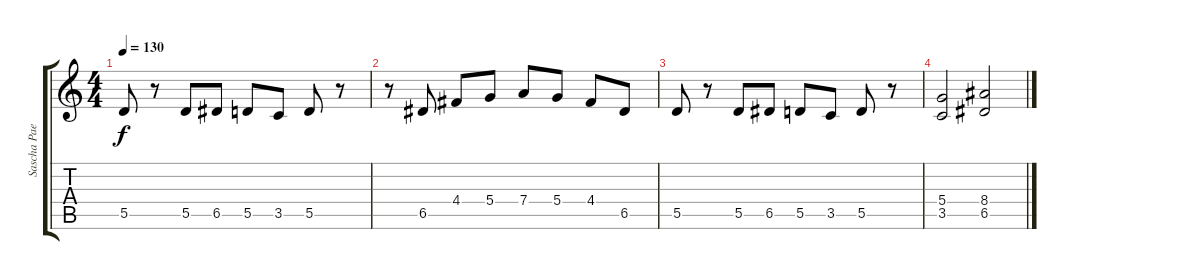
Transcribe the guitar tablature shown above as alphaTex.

\track ("Sascha Paeth" "Sascha Pae") {instrument distortionguitar}
\staff {score tabs}
\tuning (E4 B3 G3 D3 A2 E2) {hide}
\ts (4 4)
\tempo 130
\clef g2
\ks c
5.5.8{dy f} r.8 5.5.8 6.5.8 5.5.8 3.5.8 5.5.8 r.8 |
r.8 6.5.8 4.4.8 5.4.8 7.4.8 5.4.8 4.4.8 6.5.8 |
5.5.8 r.8 5.5.8 6.5.8 5.5.8 3.5.8 5.5.8 r.8 |
(5.4 3.5).2 (8.4 6.5).2
